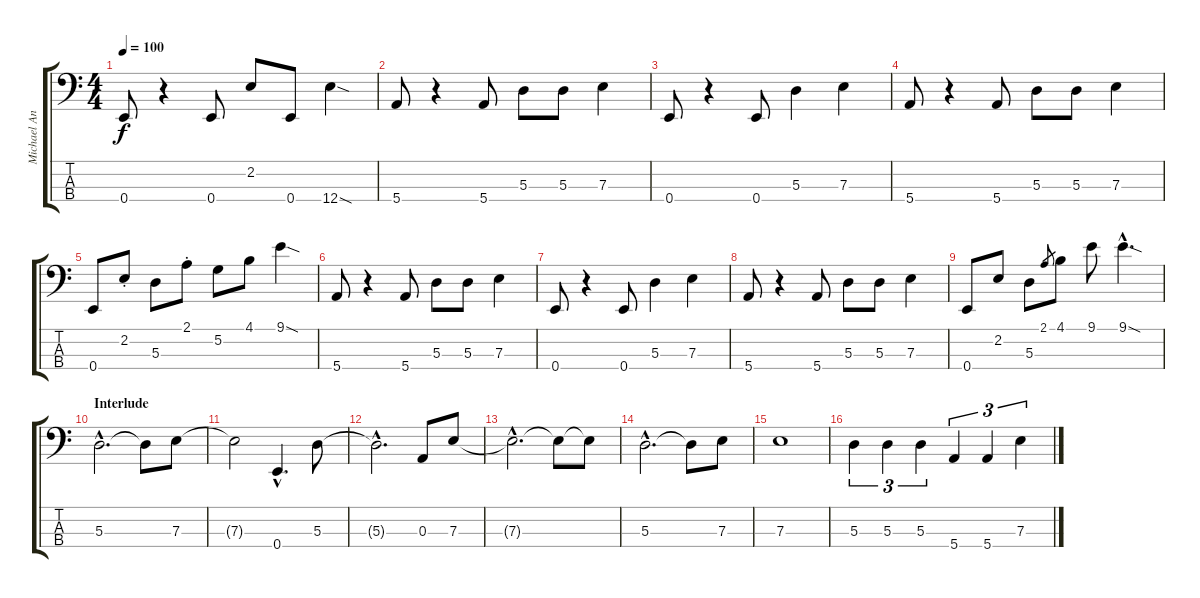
\track ("Michael Antony" "Michael An") {instrument electricbasspick}
\staff {score tabs}
\tuning (G2 D2 A1 E1) {hide}
\ts (4 4)
\tempo 100
\clef f4
\ks c
0.4.8{dy f} r.4 0.4.8 2.2.8 0.4.8 12.4{sod}.4 |
5.4.8 r.4 5.4.8 5.3.8 5.3.8 7.3.4 |
0.4.8 r.4 0.4.8 5.3.4 7.3.4 |
5.4.8 r.4 5.4.8 5.3.8 5.3.8 7.3.4 |
0.4.8 2.2{st}.8 5.3.8 2.1{st}.8 5.2.8 4.1.8 9.1{sod}.4 |
5.4.8 r.4 5.4.8 5.3.8 5.3.8 7.3.4 |
0.4.8 r.4 0.4.8 5.3.4 7.3.4 |
5.4.8 r.4 5.4.8 5.3.8 5.3.8 7.3.4 |
0.4.8 2.2.8 5.3.8 2.1.8{gr} 4.1.8 9.1.8 9.1{sod hac}.4{d} |
\section ("" "Interlude")
5.3{hac}.2{d} 5.3{t}.8 7.3.8 |
7.3{t}.2 0.4{hac}.4{d} 5.3.8 |
5.3{hac t}.2{d} 0.3.8 7.3.8 |
7.3{hac t}.2{d} 7.3{t}.8 7.3{t}.8 |
5.3{hac}.2{d} 5.3{t}.8 7.3.8 |
7.3.1 |
5.3.4{tu (3 2)} 5.3.4{tu (3 2)} 5.3.4{tu (3 2)} 5.4.4{tu (3 2)} 5.4.4{tu (3 2)} 7.3.4{tu (3 2)}
